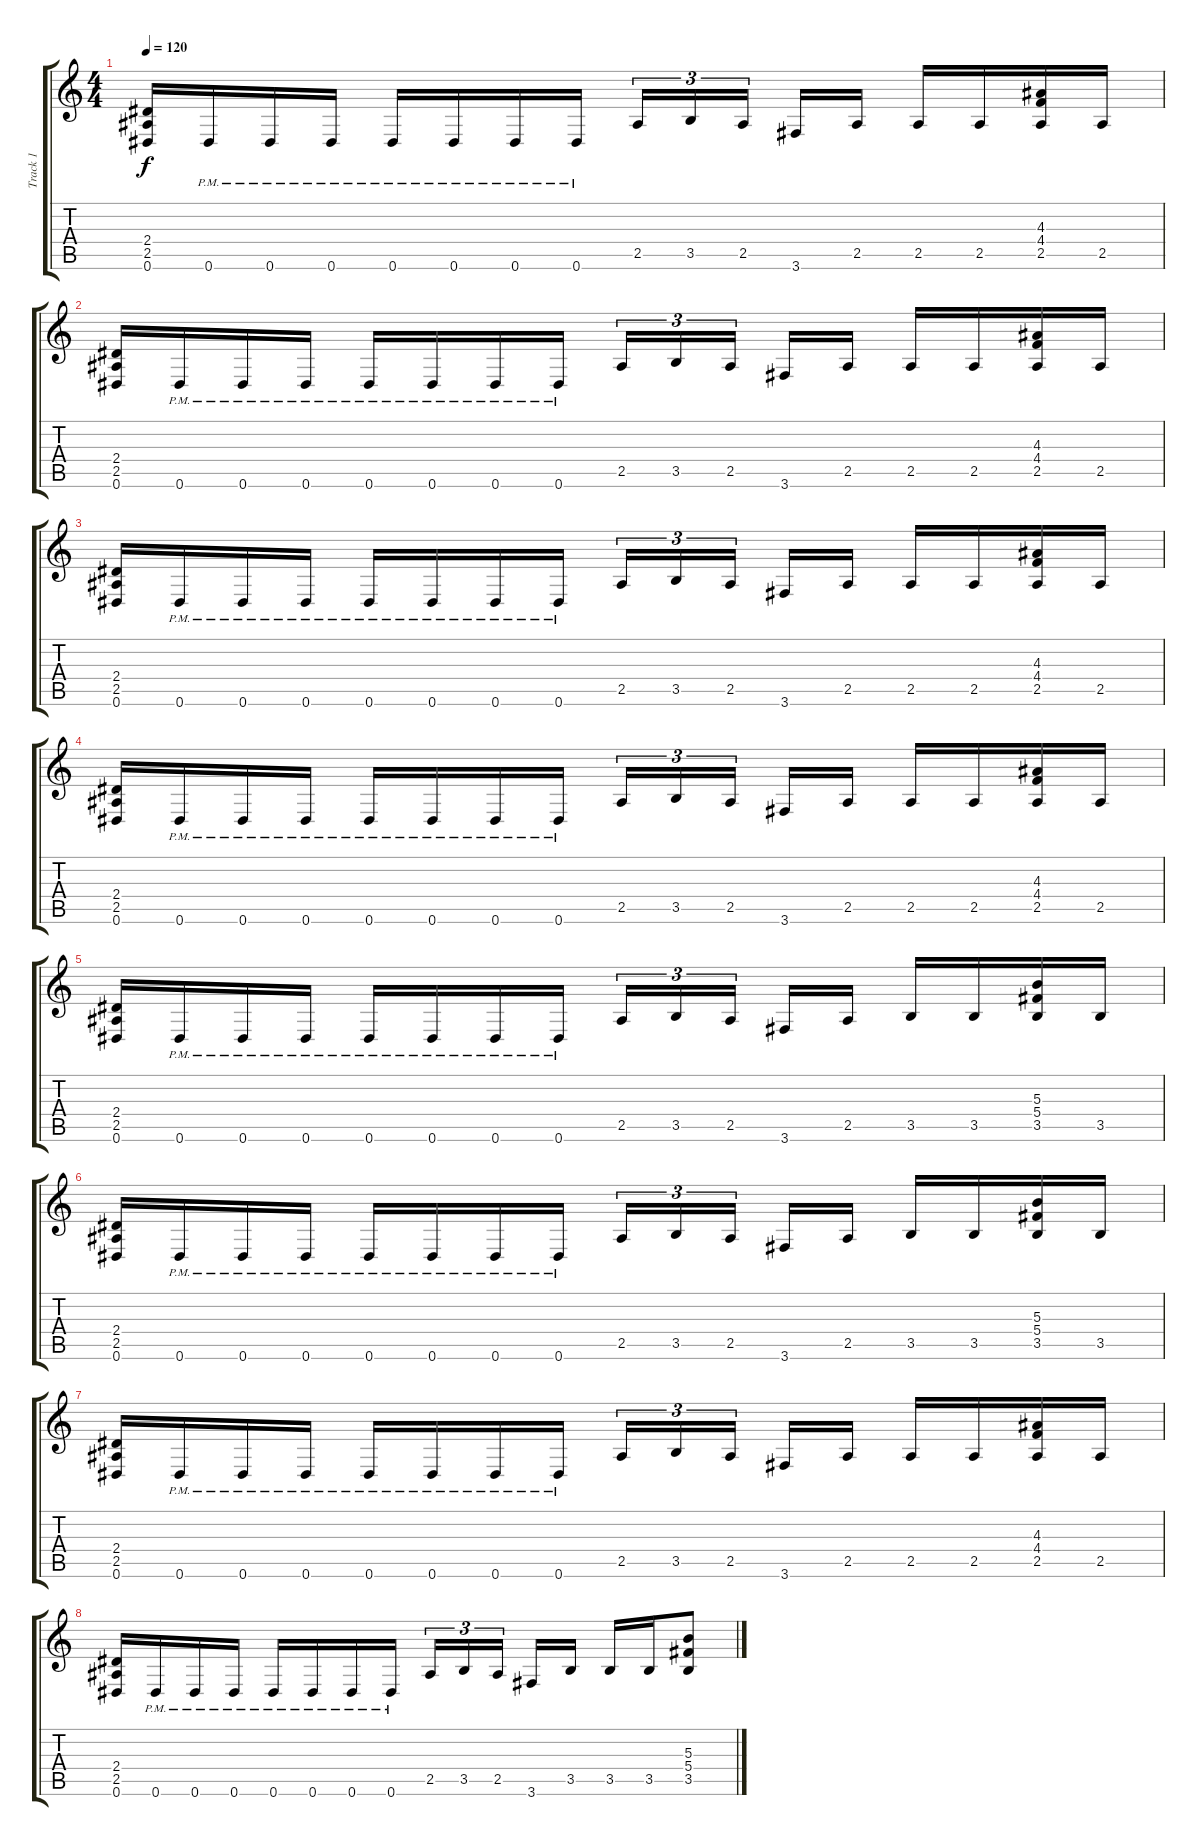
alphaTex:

\track ("Track 1" "Track 1") {instrument distortionguitar}
\staff {score tabs}
\tuning (Eb4 Bb3 Gb3 Db3 Ab2 Eb2) {hide}
\ts (4 4)
\tempo 120
\clef g2
\ks c
(2.4 2.5 0.6).16{dy f} 0.6{pm}.16 0.6{pm}.16 0.6{pm}.16 0.6{pm}.16 0.6{pm}.16 0.6{pm}.16 0.6{pm}.16 2.5.16{tu (3 2)} 3.5.16{tu (3 2)} 2.5.16{tu (3 2)} 3.6.16 2.5.16 2.5.16 2.5.16 (4.3 4.4 2.5).16 2.5.16 |
(2.4 2.5 0.6).16 0.6{pm}.16 0.6{pm}.16 0.6{pm}.16 0.6{pm}.16 0.6{pm}.16 0.6{pm}.16 0.6{pm}.16 2.5.16{tu (3 2)} 3.5.16{tu (3 2)} 2.5.16{tu (3 2)} 3.6.16 2.5.16 2.5.16 2.5.16 (4.3 4.4 2.5).16 2.5.16 |
(2.4 2.5 0.6).16 0.6{pm}.16 0.6{pm}.16 0.6{pm}.16 0.6{pm}.16 0.6{pm}.16 0.6{pm}.16 0.6{pm}.16 2.5.16{tu (3 2)} 3.5.16{tu (3 2)} 2.5.16{tu (3 2)} 3.6.16 2.5.16 2.5.16 2.5.16 (4.3 4.4 2.5).16 2.5.16 |
(2.4 2.5 0.6).16 0.6{pm}.16 0.6{pm}.16 0.6{pm}.16 0.6{pm}.16 0.6{pm}.16 0.6{pm}.16 0.6{pm}.16 2.5.16{tu (3 2)} 3.5.16{tu (3 2)} 2.5.16{tu (3 2)} 3.6.16 2.5.16 2.5.16 2.5.16 (4.3 4.4 2.5).16 2.5.16 |
(2.4 2.5 0.6).16 0.6{pm}.16 0.6{pm}.16 0.6{pm}.16 0.6{pm}.16 0.6{pm}.16 0.6{pm}.16 0.6{pm}.16 2.5.16{tu (3 2)} 3.5.16{tu (3 2)} 2.5.16{tu (3 2)} 3.6.16 2.5.16 3.5.16 3.5.16 (5.3 5.4 3.5).16 3.5.16 |
(2.4 2.5 0.6).16 0.6{pm}.16 0.6{pm}.16 0.6{pm}.16 0.6{pm}.16 0.6{pm}.16 0.6{pm}.16 0.6{pm}.16 2.5.16{tu (3 2)} 3.5.16{tu (3 2)} 2.5.16{tu (3 2)} 3.6.16 2.5.16 3.5.16 3.5.16 (5.3 5.4 3.5).16 3.5.16 |
(2.4 2.5 0.6).16 0.6{pm}.16 0.6{pm}.16 0.6{pm}.16 0.6{pm}.16 0.6{pm}.16 0.6{pm}.16 0.6{pm}.16 2.5.16{tu (3 2)} 3.5.16{tu (3 2)} 2.5.16{tu (3 2)} 3.6.16 2.5.16 2.5.16 2.5.16 (4.3 4.4 2.5).16 2.5.16 |
(2.4 2.5 0.6).16 0.6{pm}.16 0.6{pm}.16 0.6{pm}.16 0.6{pm}.16 0.6{pm}.16 0.6{pm}.16 0.6{pm}.16 2.5.16{tu (3 2)} 3.5.16{tu (3 2)} 2.5.16{tu (3 2)} 3.6.16 3.5.16 3.5.16 3.5.16 (5.3 5.4 3.5).8
